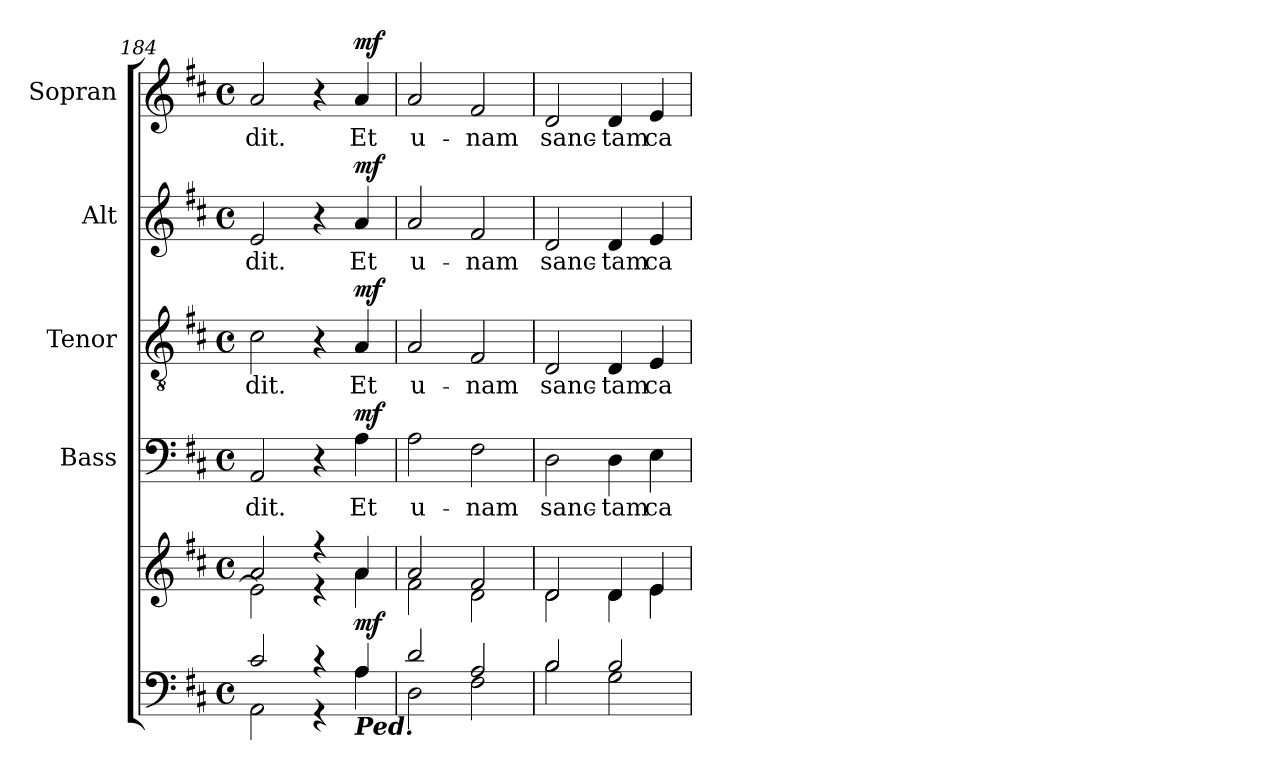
**kern	**kern	**dynam	**kern	**text	**dynam	**kern	**text	**dynam	**kern	**text	**dynam	**kern	**text	**dynam
*part5	*part5	*part5	*part4	*part4	*part4	*part3	*part3	*part3	*part2	*part2	*part2	*part1	*part1	*part1
*staff6	*staff5	*staff5/6	*staff4	*staff4	*staff4	*staff3	*staff3	*staff3	*staff2	*staff2	*staff2	*staff1	*staff1	*staff1
*	*	*	*I"Bass	*	*	*I"Tenor	*	*	*I"Alt	*	*	*I"Sopran	*	*
*	*	*	*I'B.	*	*	*I'T.	*	*	*I'A.	*	*	*I'S.	*	*
*clefF4	*clefG2	*	*clefF4	*	*	*clefGv2	*	*	*clefG2	*	*	*clefG2	*	*
*k[f#c#]	*k[f#c#]	*	*k[f#c#]	*	*	*k[f#c#]	*	*	*k[f#c#]	*	*	*k[f#c#]	*	*
*D:	*D:	*	*D:	*	*	*D:	*	*	*D:	*	*	*D:	*	*
*M4/4	*M4/4	*	*M4/4	*	*	*M4/4	*	*	*M4/4	*	*	*M4/4	*	*
*met(c)	*met(c)	*	*met(c)	*	*	*met(c)	*	*	*met(c)	*	*	*met(c)	*	*
=184	=184	=184	=184	=184	=184	=184	=184	=184	=184	=184	=184	=184	=184	=184
*^	*^	*	*	*	*	*	*	*	*	*	*	*	*	*
!	!	!	!	!	!	!LO:LY:b	!	!	!LO:LY:b	!	!	!LO:LY:b	!	!	!LO:LY:b	!
2c#/	2AA\	2a/	2e\]	.	2AA/	-dit.	.	2c#\	-dit.	.	2e/	-dit.	.	2a/	-dit.	.
4r	4r	4r	4r	.	4r	.	.	4r	.	.	4r	.	.	4r	.	.
!LO:TX:b:Bi:t=Ped.	!	!	!	!	!	!	!	!	!	!	!	!	!	!	!	!
!	!	!	!	!LO:DY:b	!	!LO:LY:b	!LO:DY:a	!	!LO:LY:b	!LO:DY:a	!	!LO:LY:b	!LO:DY:a	!	!LO:LY:b	!LO:DY:a
4A/	4A\	4a/	4a\	mf	4A\	Et	mf	4A/	Et	mf	4a/	Et	mf	4a/	Et	mf
=185	=185	=185	=185	=185	=185	=185	=185	=185	=185	=185	=185	=185	=185	=185	=185	=185
!	!	!	!	!	!	!LO:LY:b	!	!	!LO:LY:b	!	!	!LO:LY:b	!	!	!LO:LY:b	!
2d/	2D\	2a/	2f#\	.	2A\	u-	.	2A/	u-	.	2a/	u-	.	2a/	u-	.
!	!	!	!	!	!	!LO:LY:b	!	!	!LO:LY:b	!	!	!LO:LY:b	!	!	!LO:LY:b	!
2A/	2F#\	2f#/	2d\	.	2F#\	-nam	.	2F#/	-nam	.	2f#/	-nam	.	2f#/	-nam	.
=186	=186	=186	=186	=186	=186	=186	=186	=186	=186	=186	=186	=186	=186	=186	=186	=186
!	!	!	!	!	!	!LO:LY:b	!	!	!LO:LY:b	!	!	!LO:LY:b	!	!	!LO:LY:b	!
2B/	2B\	2d/	2d\	.	2D\	sanc-	.	2D/	sanc-	.	2d/	sanc-	.	2d/	sanc-	.
!	!	!	!	!	!	!LO:LY:b	!	!	!LO:LY:b	!	!	!LO:LY:b	!	!	!LO:LY:b	!
2B/	2G\	4d/	4d\	.	4D\	-tam	.	4D/	-tam	.	4d/	-tam	.	4d/	-tam	.
!	!	!	!	!	!	!LO:LY:b	!	!	!LO:LY:b	!	!	!LO:LY:b	!	!	!LO:LY:b	!
.	.	4e/	4e\	.	4E\	ca-	.	4E/	ca-	.	4e/	ca-	.	4e/	ca-	.
*v	*v	*	*	*	*	*	*	*	*	*	*	*	*	*	*	*
*	*v	*v	*	*	*	*	*	*	*	*	*	*	*	*	*
=	=	=	=	=	=	=	=	=	=	=	=	=	=	=
*-	*-	*-	*-	*-	*-	*-	*-	*-	*-	*-	*-	*-	*-	*-
